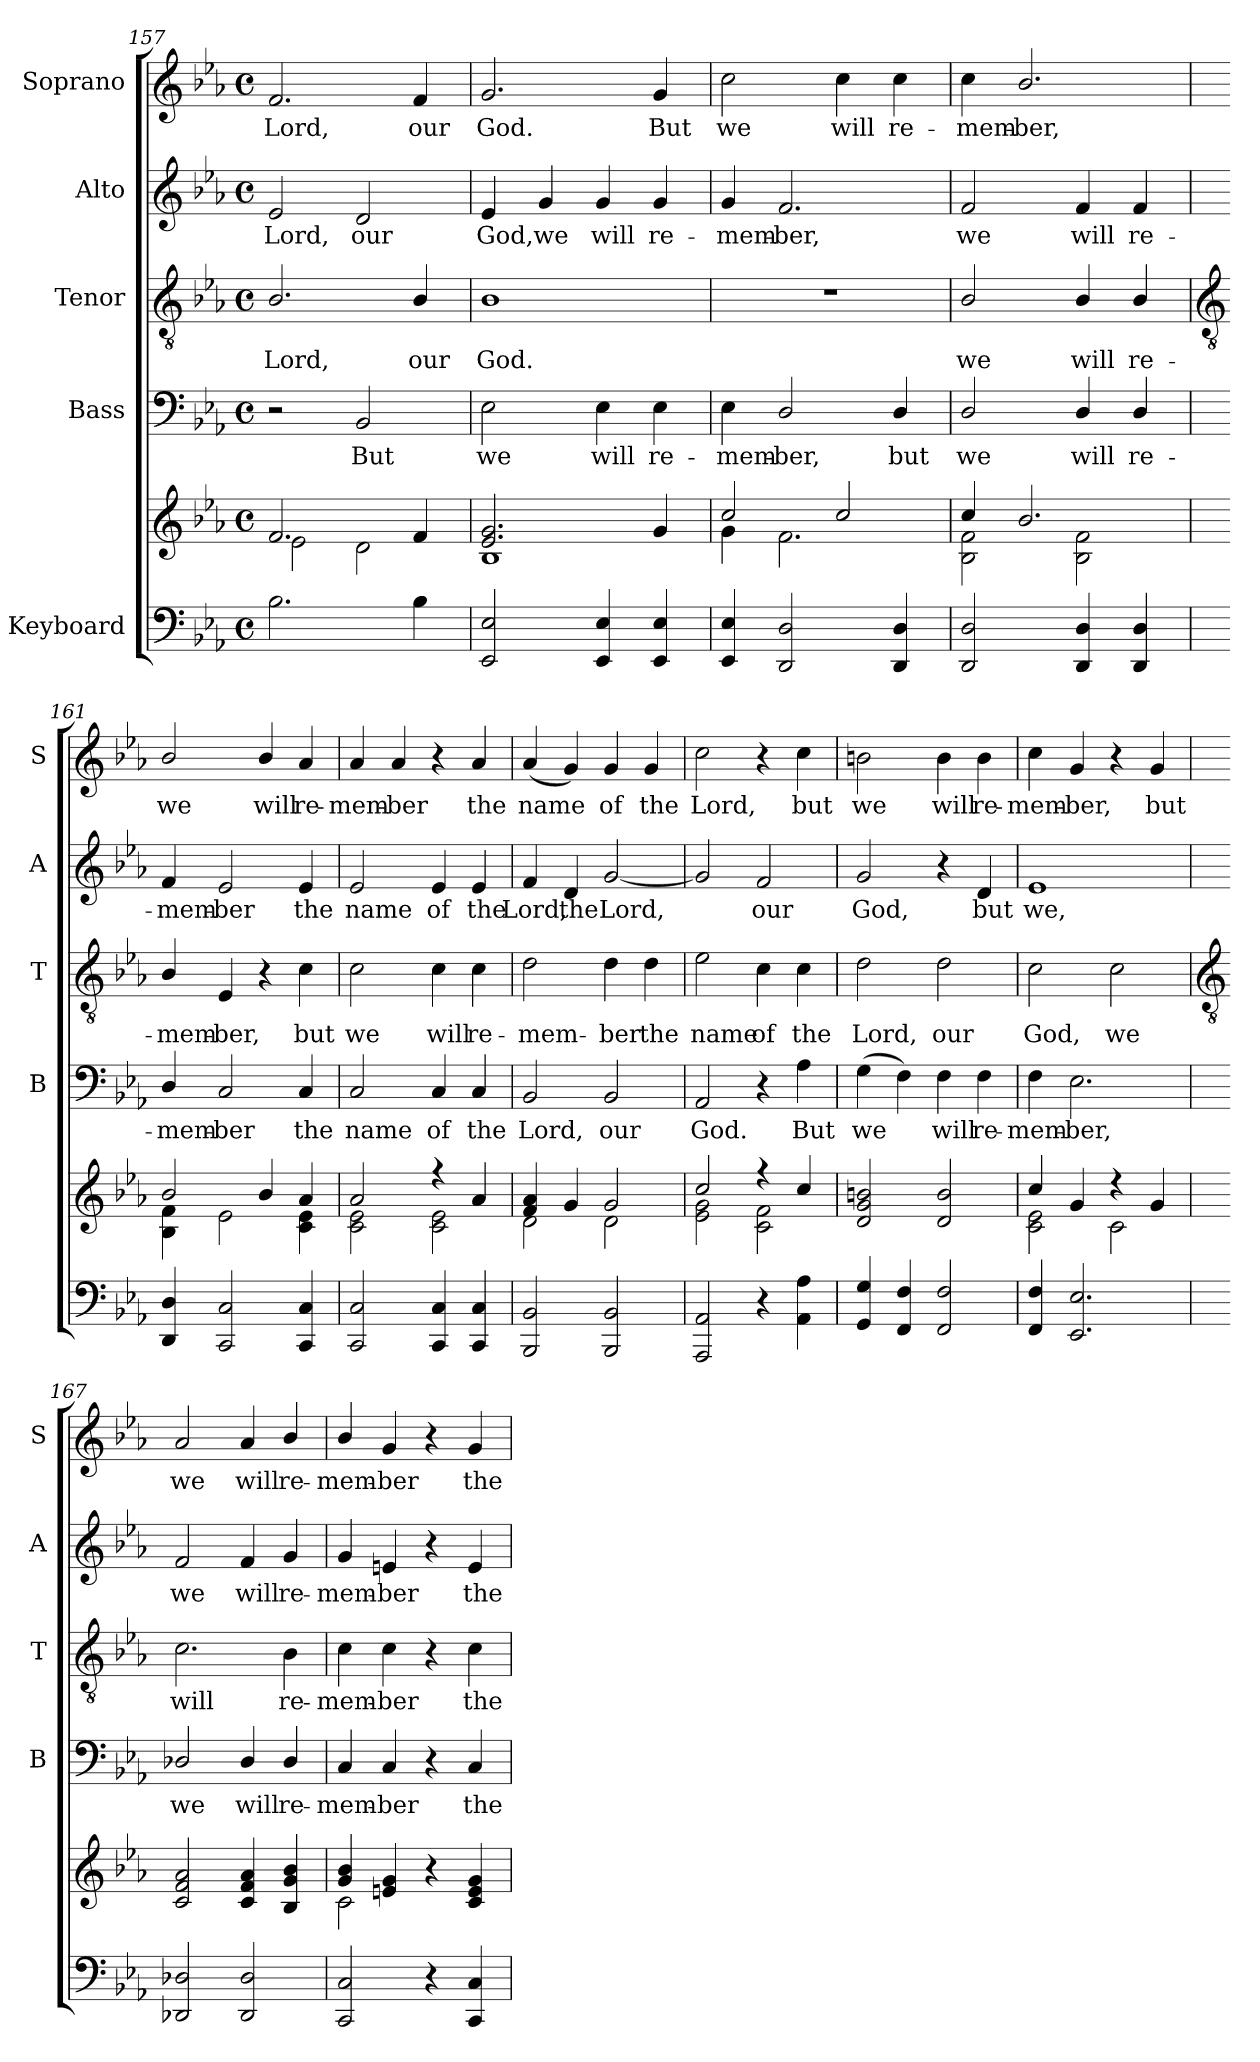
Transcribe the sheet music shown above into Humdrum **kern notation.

**kern	**kern	**kern	**text	**kern	**text	**kern	**text	**kern	**text
*part5	*part5	*part4	*part4	*part3	*part3	*part2	*part2	*part1	*part1
*staff6	*staff5	*staff4	*staff4	*staff3	*staff3	*staff2	*staff2	*staff1	*staff1
*I"Keyboard	*	*I"Bass	*	*I"Tenor	*	*I"Alto	*	*I"Soprano	*
*	*	*I'B	*	*I'T	*	*I'A	*	*I'S	*
*clefF4	*clefG2	*clefF4	*	*clefGv2	*	*clefG2	*	*clefG2	*
*k[b-e-a-]	*k[b-e-a-]	*k[b-e-a-]	*	*k[b-e-a-]	*	*k[b-e-a-]	*	*k[b-e-a-]	*
*E-:	*E-:	*E-:	*	*E-:	*	*E-:	*	*E-:	*
*M4/4	*M4/4	*M4/4	*	*M4/4	*	*M4/4	*	*M4/4	*
*met(c)	*met(c)	*met(c)	*	*met(c)	*	*met(c)	*	*met(c)	*
=157	=157	=157	=157	=157	=157	=157	=157	=157	=157
*	*^	*	*	*	*	*	*	*	*
!	!	!	!	!	!	!LO:LY:b	!	!LO:LY:b	!	!LO:LY:b
2.B-	2.f/	2e-\	2r	.	2.B-/	Lord,	2e-	Lord,	2.f	Lord,
!	!	!	!	!LO:LY:b	!	!	!	!LO:LY:b	!	!
.	.	2d\	2BB-	But	.	.	2d	our	.	.
!	!	!	!	!	!	!LO:LY:b	!	!	!	!LO:LY:b
4B-	4f/	.	.	.	4B-/	our	.	.	4f	our
=158	=158	=158	=158	=158	=158	=158	=158	=158	=158	=158
!	!	!	!	!LO:LY:b	!	!LO:LY:b	!	!LO:LY:b	!	!LO:LY:b
2EE- 2E-	2.e-/ 2.g/	1B-\	2E-	we	1B-	God.	4e-	God,	2.g	God.
!	!	!	!	!	!	!	!	!LO:LY:b	!	!
.	.	.	.	.	.	.	4g	we	.	.
!	!	!	!	!LO:LY:b	!	!	!	!LO:LY:b	!	!
4EE- 4E-	.	.	4E-	will	.	.	4g	will	.	.
!	!	!	!	!LO:LY:b	!	!	!	!LO:LY:b	!	!LO:LY:b
4EE- 4E-	4g/	.	4E-	re-	.	.	4g	re-	4g	But
=159	=159	=159	=159	=159	=159	=159	=159	=159	=159	=159
!	!	!	!	!LO:LY:b	!	!	!	!LO:LY:b	!	!LO:LY:b
4EE- 4E-	2cc/	4g\	4E-	-mem-	1r	.	4g	-mem-	2cc	we
!	!	!	!	!LO:LY:b	!	!	!	!LO:LY:b	!	!
2DD/ 2D/	.	2.f\	2D/	-ber,	.	.	2.f	-ber,	.	.
!	!	!	!	!	!	!	!	!	!	!LO:LY:b
.	2cc/	.	.	.	.	.	.	.	4cc	will
!	!	!	!	!LO:LY:b	!	!	!	!	!	!LO:LY:b
4DD/ 4D/	.	.	4D/	but	.	.	.	.	4cc	re-
=160	=160	=160	=160	=160	=160	=160	=160	=160	=160	=160
!	!	!	!	!LO:LY:b	!	!LO:LY:b	!	!LO:LY:b	!	!LO:LY:b
2DD/ 2D/	4cc/	2B-\ 2f\	2D/	we	2B-/	we	2f	we	4cc	-mem-
!	!	!	!	!	!	!	!	!	!	!LO:LY:b
.	2.b-/	.	.	.	.	.	.	.	2.b-/	-ber,
!	!	!	!	!LO:LY:b	!	!LO:LY:b	!	!LO:LY:b	!	!
4DD/ 4D/	.	2B-\ 2f\	4D/	will	4B-/	will	4f	will	.	.
!	!	!	!	!LO:LY:b	!	!LO:LY:b	!	!LO:LY:b	!	!
4DD/ 4D/	.	.	4D/	re-	4B-/	re-	4f	re-	.	.
!!LO:LB:g=z
=161	=161	=161	=161	=161	=161	=161	=161	=161	=161	=161
*	*	*	*	*	*clefGv2	*	*	*	*	*
!	!	!	!	!LO:LY:b	!	!LO:LY:b	!	!LO:LY:b	!	!LO:LY:b
4DD/ 4D/	2b-/	4B-\ 4f\	4D/	-mem-	4B-/	-mem-	4f	-mem-	2b-/	we
!	!	!	!	!LO:LY:b	!	!LO:LY:b	!	!LO:LY:b	!	!
2CC 2C	.	2e-\	2C	-ber	4E-	-ber,	2e-	-ber	.	.
!	!	!	!	!	!	!	!	!	!	!LO:LY:b
.	4b-/	.	.	.	4r	.	.	.	4b-/	will
!	!	!	!	!LO:LY:b	!	!LO:LY:b	!	!LO:LY:b	!	!LO:LY:b
4CC 4C	4a-/	4c\ 4e-\	4C	the	4c	but	4e-	the	4a-	re-
=162	=162	=162	=162	=162	=162	=162	=162	=162	=162	=162
!	!	!	!	!LO:LY:b	!	!LO:LY:b	!	!LO:LY:b	!	!LO:LY:b
2CC 2C	2a-/	2c\ 2e-\	2C	name	2c	we	2e-	name	4a-	-mem-
!	!	!	!	!	!	!	!	!	!	!LO:LY:b
.	.	.	.	.	.	.	.	.	4a-	-ber
!	!	!	!	!LO:LY:b	!	!LO:LY:b	!	!LO:LY:b	!	!
4CC 4C	4r	2c\ 2e-\	4C	of	4c	will	4e-	of	4r	.
!	!	!	!	!LO:LY:b	!	!LO:LY:b	!	!LO:LY:b	!	!LO:LY:b
4CC 4C	4a-/	.	4C	the	4c	re-	4e-	the	4a-	the
=163	=163	=163	=163	=163	=163	=163	=163	=163	=163	=163
!	!	!	!	!LO:LY:b	!	!LO:LY:b	!	!LO:LY:b	!	!LO:LY:b
2BBB- 2BB-	4f/ 4a-/	2d\	2BB-	Lord,	2d	-mem-	4f	Lord,	(<4a-	name
!	!	!	!	!	!	!	!	!LO:LY:b	!	!
.	4g/	.	.	.	.	.	4d	the	4g)	.
!	!	!	!	!LO:LY:b	!	!LO:LY:b	!	!LO:LY:b	!	!LO:LY:b
2BBB- 2BB-	2g/	2d\	2BB-	our	4d	-ber	[2g	Lord,	4g	of
!	!	!	!	!	!	!LO:LY:b	!	!	!	!LO:LY:b
.	.	.	.	.	4d	the	.	.	4g	the
=164	=164	=164	=164	=164	=164	=164	=164	=164	=164	=164
!	!	!	!	!LO:LY:b	!	!LO:LY:b	!	!	!	!LO:LY:b
2AAA- 2AA-	2cc/	2e-\ 2g\	2AA-	God.	2e-	name	2g]	.	2cc	Lord,
!	!	!	!	!	!	!LO:LY:b	!	!LO:LY:b	!	!
4r	4r	2c\ 2f\	4r	.	4c	of	2f	our	4r	.
!	!	!	!	!LO:LY:b	!	!LO:LY:b	!	!	!	!LO:LY:b
4AA- 4A-	4cc/	.	4A-	But	4c	the	.	.	4cc	but
=165	=165	=165	=165	=165	=165	=165	=165	=165	=165	=165
!	!	!	!	!LO:LY:b	!	!LO:LY:b	!	!LO:LY:b	!	!LO:LY:b
4GG 4G	2d/ 2g/ 2bn/	1ryy	(>4G	we	2d	Lord,	2g	God,	2bn	we
4FF 4F	.	.	4F)	.	.	.	.	.	.	.
!	!	!	!	!LO:LY:b	!	!LO:LY:b	!	!	!	!LO:LY:b
2FF 2F	2d/ 2b/	.	4F	will	2d	our	4r	.	4b	will
!	!	!	!	!LO:LY:b	!	!	!	!LO:LY:b	!	!LO:LY:b
.	.	.	4F	re-	.	.	4d	but	4b	re-
=166	=166	=166	=166	=166	=166	=166	=166	=166	=166	=166
!	!	!	!	!LO:LY:b	!	!LO:LY:b	!	!LO:LY:b	!	!LO:LY:b
4FF 4F	4cc/	2c\ 2e-\	4F	-mem-	2c	God,	1e-	we,	4cc	-mem-
!	!	!	!	!LO:LY:b	!	!	!	!	!	!LO:LY:b
2.EE- 2.E-	4g/	.	2.E-	-ber,	.	.	.	.	4g	-ber,
!	!	!	!	!	!	!LO:LY:b	!	!	!	!
.	4r	2c\	.	.	2c	we	.	.	4r	.
!	!	!	!	!	!	!	!	!	!	!LO:LY:b
.	4g/	.	.	.	.	.	.	.	4g	but
!!LO:LB:g=z
=167	=167	=167	=167	=167	=167	=167	=167	=167	=167	=167
*	*	*	*	*	*clefGv2	*	*	*	*	*
!	!	!	!	!LO:LY:b	!	!LO:LY:b	!	!LO:LY:b	!	!LO:LY:b
2DD-X/ 2D-X/	2c/ 2f/ 2a-/	1ryy	2D-X/	we	2.c	will	2f	we	2a-	we
!	!	!	!	!LO:LY:b	!	!	!	!LO:LY:b	!	!LO:LY:b
2DD-/ 2D-/	4c/ 4f/ 4a-/	.	4D-/	will	.	.	4f	will	4a-	will
!	!	!	!	!LO:LY:b	!	!LO:LY:b	!	!LO:LY:b	!	!LO:LY:b
.	4B-/ 4g/ 4b-/	.	4D-/	re-	4B-	re-	4g	re-	4b-/	re-
=168	=168	=168	=168	=168	=168	=168	=168	=168	=168	=168
!	!	!	!	!LO:LY:b	!	!LO:LY:b	!	!LO:LY:b	!	!LO:LY:b
2CC 2C	4g/ 4b-/	2c\	4C	-mem-	4c	-mem-	4g	-mem-	4b-/	-mem-
!	!	!	!	!LO:LY:b	!	!LO:LY:b	!	!LO:LY:b	!	!LO:LY:b
.	4en/ 4g/	.	4C	-ber	4c	-ber	4en	-ber	4g	-ber
4r	4r	2ryy	4r	.	4r	.	4r	.	4r	.
!	!	!	!	!LO:LY:b	!	!LO:LY:b	!	!LO:LY:b	!	!LO:LY:b
4CC 4C	4c/ 4e/ 4g/	.	4C	the	4c	the	4e	the	4g	the
*	*v	*v	*	*	*	*	*	*	*	*
=	=	=	=	=	=	=	=	=	=
*-	*-	*-	*-	*-	*-	*-	*-	*-	*-
